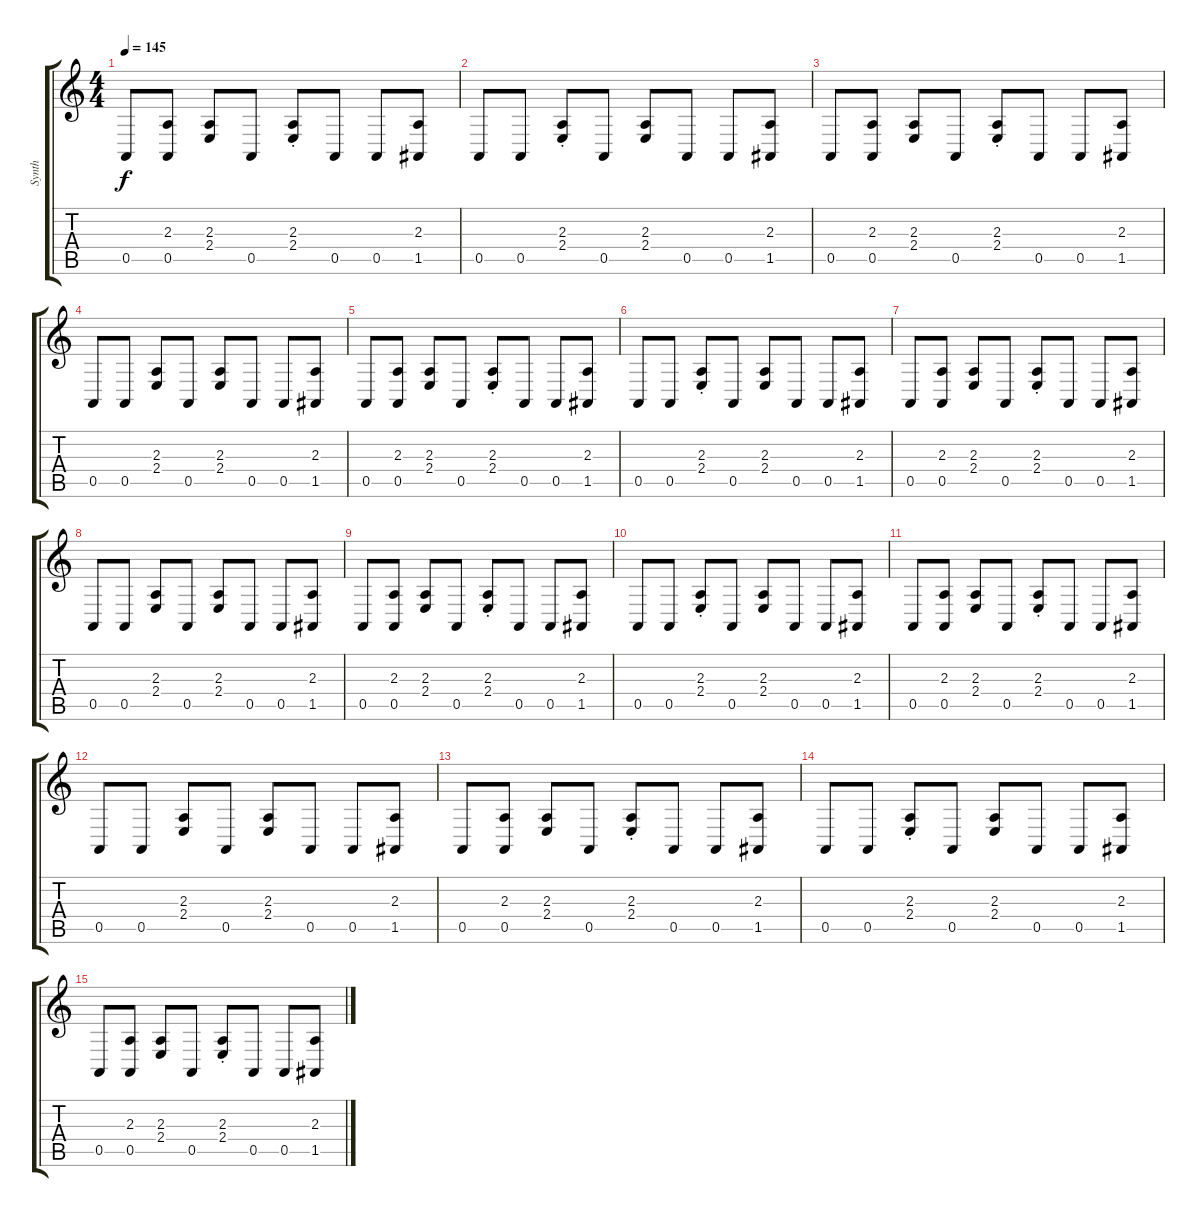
\track ("Synth" "Synth") {instrument lead8bassandlead}
\staff {score tabs}
\tuning (E4 B3 G3 D3 A2 D2) {hide}
\ts (4 4)
\tempo 145
\clef g2
\ks c
0.5.8{dy f} (2.3 0.5).8 (2.3 2.4).8 0.5.8 (2.3{st} 2.4).8 0.5.8 0.5.8 (2.3 1.5).8 |
0.5.8 0.5.8 (2.3{st} 2.4).8 0.5.8 (2.3 2.4).8 0.5.8 0.5.8 (2.3 1.5).8 |
0.5.8 (2.3 0.5).8 (2.3 2.4).8 0.5.8 (2.3{st} 2.4).8 0.5.8 0.5.8 (2.3 1.5).8 |
0.5.8 0.5.8 (2.3 2.4).8 0.5.8 (2.3 2.4).8 0.5.8 0.5.8 (2.3 1.5).8 |
0.5.8 (2.3 0.5).8 (2.3 2.4).8 0.5.8 (2.3{st} 2.4).8 0.5.8 0.5.8 (2.3 1.5).8 |
0.5.8 0.5.8 (2.3{st} 2.4).8 0.5.8 (2.3 2.4).8 0.5.8 0.5.8 (2.3 1.5).8 |
0.5.8 (2.3 0.5).8 (2.3 2.4).8 0.5.8 (2.3{st} 2.4).8 0.5.8 0.5.8 (2.3 1.5).8 |
0.5.8 0.5.8 (2.3 2.4).8 0.5.8 (2.3 2.4).8 0.5.8 0.5.8 (2.3 1.5).8 |
0.5.8 (2.3 0.5).8 (2.3 2.4).8 0.5.8 (2.3{st} 2.4).8 0.5.8 0.5.8 (2.3 1.5).8 |
0.5.8 0.5.8 (2.3{st} 2.4).8 0.5.8 (2.3 2.4).8 0.5.8 0.5.8 (2.3 1.5).8 |
0.5.8 (2.3 0.5).8 (2.3 2.4).8 0.5.8 (2.3{st} 2.4).8 0.5.8 0.5.8 (2.3 1.5).8 |
0.5.8 0.5.8 (2.3 2.4).8 0.5.8 (2.3 2.4).8 0.5.8 0.5.8 (2.3 1.5).8 |
0.5.8 (2.3 0.5).8 (2.3 2.4).8 0.5.8 (2.3{st} 2.4).8 0.5.8 0.5.8 (2.3 1.5).8 |
0.5.8 0.5.8 (2.3{st} 2.4).8 0.5.8 (2.3 2.4).8 0.5.8 0.5.8 (2.3 1.5).8 |
0.5.8 (2.3 0.5).8 (2.3 2.4).8 0.5.8 (2.3{st} 2.4).8 0.5.8 0.5.8 (2.3 1.5).8
